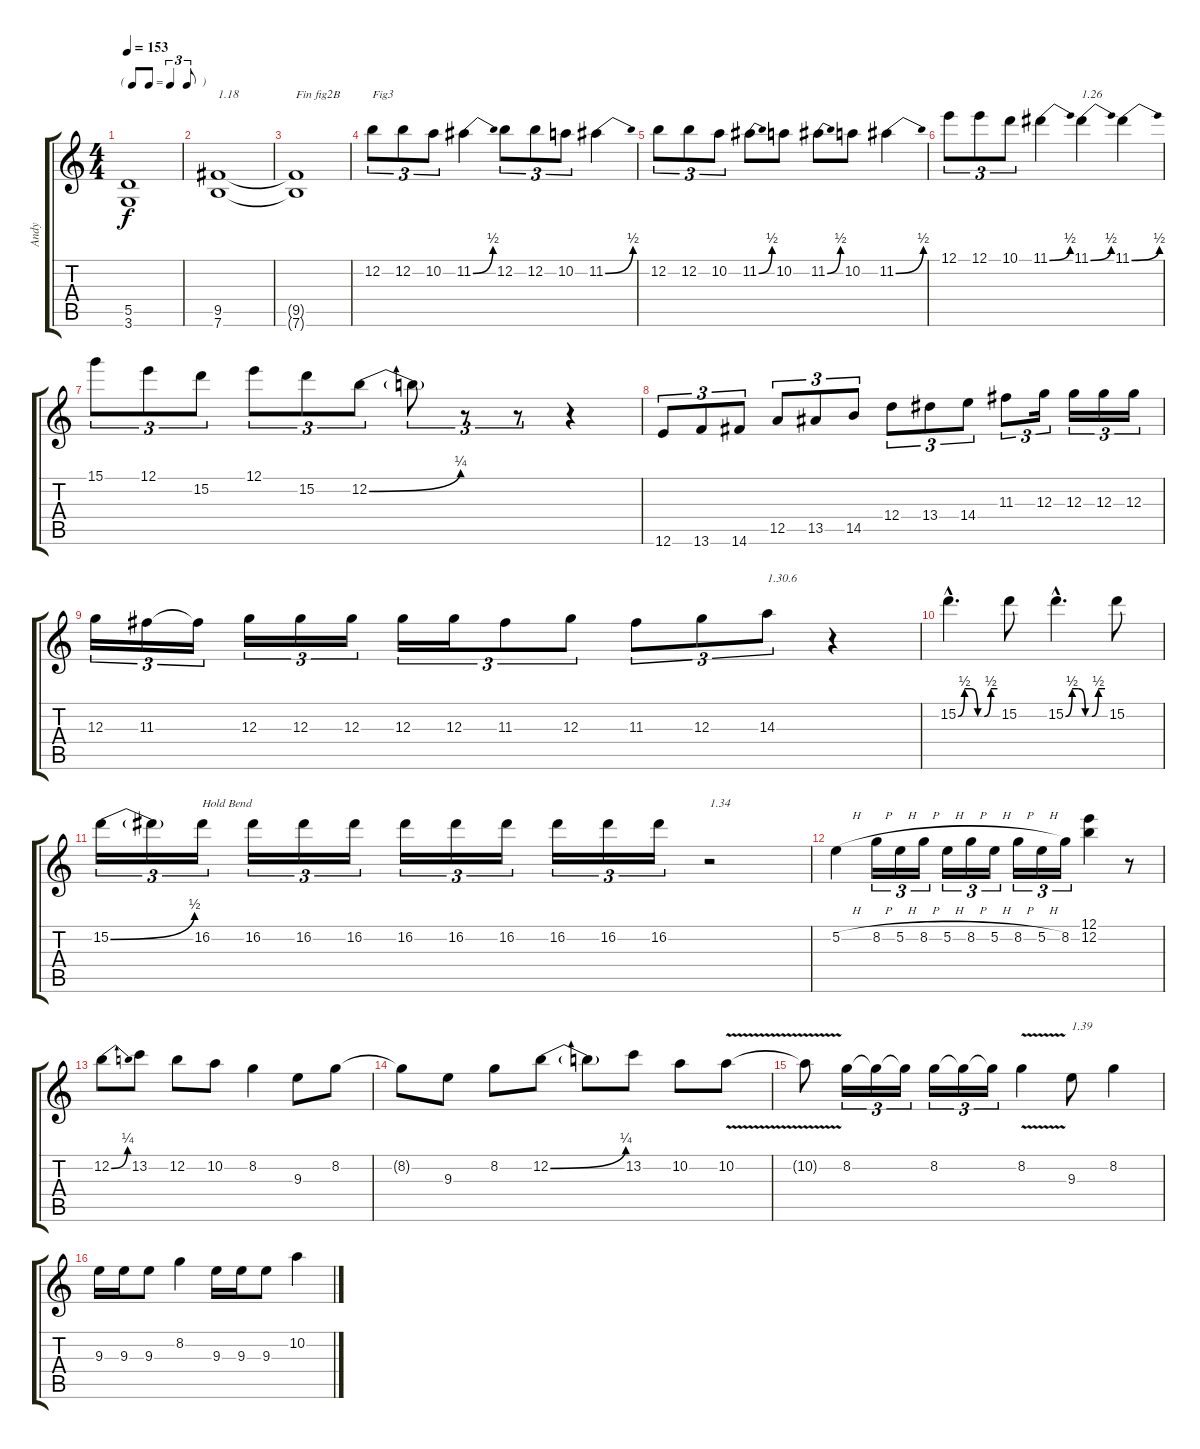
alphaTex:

\track ("Andy" "Andy") {instrument overdrivenguitar}
\staff {score tabs}
\tuning (E4 B3 G3 D3 A2 E2) {hide}
\ts (4 4)
\tf triplet8th
\tempo 153
\clef g2
\ks c
(5.5 3.6).1{dy f} |
(9.5 7.6).1{txt "1.18"} |
(9.5{t} 7.6{t}).1{txt "Fin fig2B"} |
12.2.8{tu (3 2) txt "Fig3"} 12.2.8{tu (3 2)} 10.2.8{tu (3 2)} 11.2{be (bend 0 0 60 2)}.4 12.2.8{tu (3 2)} 12.2.8{tu (3 2)} 10.2.8{tu (3 2)} 11.2{be (bend 0 0 60 2)}.4 |
12.2.8{tu (3 2)} 12.2.8{tu (3 2)} 10.2.8{tu (3 2)} 11.2{be (bend 0 0 60 2)}.8 10.2.8 11.2{be (bend 0 0 60 2)}.8 10.2.8 11.2{be (bend 0 0 60 2)}.4 |
12.1.8{tu (3 2)} 12.1.8{tu (3 2)} 10.1.8{tu (3 2)} 11.1{be (bend 0 0 60 2)}.4 11.1{be (bend 0 0 60 2)}.4{txt "1.26"} 11.1{be (bend 0 0 60 2)}.4 |
15.1.8{tu (3 2)} 12.1.8{tu (3 2)} 15.2.8{tu (3 2)} 12.1.8{tu (3 2)} 15.2.8{tu (3 2)} 12.2{be (bend 0 0 60 1)}.8{tu (3 2)} 12.2{t}.8{tu (3 2)} r.8{tu (3 2)} r.8{tu (3 2)} r.4 |
12.6.8{tu (3 2)} 13.6.8{tu (3 2)} 14.6.8{tu (3 2)} 12.5.8{tu (3 2)} 13.5.8{tu (3 2)} 14.5.8{tu (3 2)} 12.4.8{tu (3 2)} 13.4.8{tu (3 2)} 14.4.8{tu (3 2)} 11.3.8{tu (3 2)} 12.3.16{tu (3 2)} 12.3.16{tu (3 2)} 12.3.16{tu (3 2)} 12.3.16{tu (3 2)} |
12.3.16{tu (3 2)} 11.3.16{tu (3 2)} 11.3{t}.16{tu (3 2)} 12.3.16{tu (3 2)} 12.3.16{tu (3 2)} 12.3.16{tu (3 2)} 12.3.16{tu (3 2)} 12.3.16{tu (3 2)} 11.3.8{tu (3 2)} 12.3.8{tu (3 2)} 11.3.8{tu (3 2)} 12.3.8{tu (3 2)} 14.3.8{tu (3 2) txt "1.30.6"} r.4 |
15.2{be (custom 0 0 10 2 20 2 30 0 40 0 50 2 60 2) hac}.4{d} 15.2.8 15.2{be (custom 0 0 10 2 20 2 30 0 40 0 50 2 60 2) hac}.4{d} 15.2.8 |
15.2{be (bend 0 0 60 2)}.16{tu (3 2)} 15.2{t}.16{tu (3 2)} 16.2.16{tu (3 2) txt "Hold Bend"} 16.2.16{tu (3 2)} 16.2.16{tu (3 2)} 16.2.16{tu (3 2)} 16.2.16{tu (3 2)} 16.2.16{tu (3 2)} 16.2.16{tu (3 2)} 16.2.16{tu (3 2)} 16.2.16{tu (3 2)} 16.2.16{tu (3 2)} r.2{txt "1.34"} |
5.2{h}.4 8.2{h}.16{tu (3 2)} 5.2{h}.16{tu (3 2)} 8.2{h}.16{tu (3 2)} 5.2{h}.16{tu (3 2)} 8.2{h}.16{tu (3 2)} 5.2{h}.16{tu (3 2)} 8.2{h}.16{tu (3 2)} 5.2{h}.16{tu (3 2)} 8.2.16{tu (3 2)} (12.1 12.2).4 r.8 |
12.2{be (bend 0 0 60 1)}.8 13.2.8 12.2.8 10.2.8 8.2.4 9.3.8 8.2.8 |
8.2{t}.8 9.3.8 8.2.8 12.2{be (bend 0 0 60 1)}.8 12.2{t}.8 13.2.8 10.2.8 10.2{v}.8 |
10.2{t}.8 8.2.16{tu (3 2)} 8.2{t}.16{tu (3 2)} 8.2{t}.16{tu (3 2)} 8.2.16{tu (3 2)} 8.2{t}.16{tu (3 2)} 8.2{t}.16{tu (3 2)} 8.2{v}.4 9.3.8{txt "1.39"} 8.2.4 |
9.3.16 9.3.16 9.3.8 8.2.4 9.3.16 9.3.16 9.3.8 10.2.4
